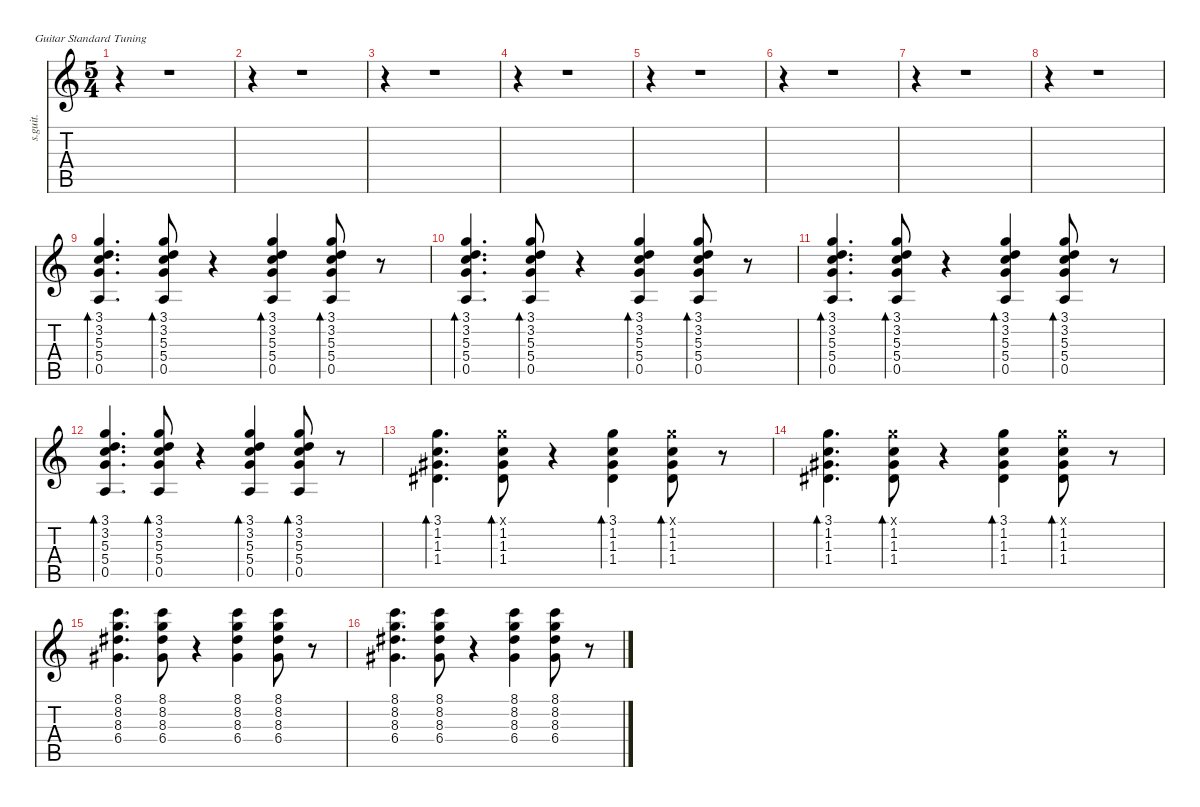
\defaultSystemsLayout 4
\hideDynamics
\bracketExtendMode nobrackets
\track ("Guthrie Govan" "s.guit.") {instrument distortionguitar}
\staff {score tabs}
\tuning (E4 B3 G3 D3 A2 E2)
\ts (5 4)
\tempo (152 hide)
\clef g2
\ks c
r.4{dy f} r.1 |
r.4 r.1 |
r.4 r.1 |
r.4 r.1 |
r.4 r.1 |
r.4 r.1 |
r.4 r.1 |
r.4 r.1 |
(3.1 3.2 5.3 5.4 0.5).4{d bd 30} (3.1 3.2 5.3 5.4 0.5).8{bd 30} r.4 (3.1 3.2 5.3 5.4 0.5).4{bd 30} (3.1 3.2 5.3 5.4 0.5).8{bd 30} r.8 |
(3.1 3.2 5.3 5.4 0.5).4{d bd 30} (3.1 3.2 5.3 5.4 0.5).8{bd 30} r.4 (3.1 3.2 5.3 5.4 0.5).4{bd 30} (3.1 3.2 5.3 5.4 0.5).8{bd 30} r.8 |
(3.1 3.2 5.3 5.4 0.5).4{d bd 30} (3.1 3.2 5.3 5.4 0.5).8{bd 30} r.4 (3.1 3.2 5.3 5.4 0.5).4{bd 30} (3.1 3.2 5.3 5.4 0.5).8{bd 30} r.8 |
(3.1 3.2 5.3 5.4 0.5).4{d bd 30} (3.1 3.2 5.3 5.4 0.5).8{bd 30} r.4 (3.1 3.2 5.3 5.4 0.5).4{bd 30} (3.1 3.2 5.3 5.4 0.5).8{bd 30} r.8 |
(3.1 1.2 1.3{acc #} 1.4{acc #}).4{d bd 30} (3.1{x} 1.2 1.3{acc #} 1.4{acc #}).8{bd 30} r.4 (3.1 1.2 1.3{acc #} 1.4{acc #}).4{bd 30} (3.1{x} 1.2 1.3{acc #} 1.4{acc #}).8{bd 30} r.8 |
(3.1 1.2 1.3{acc #} 1.4{acc #}).4{d bd 30} (3.1{x} 1.2 1.3{acc #} 1.4{acc #}).8{bd 30} r.4 (3.1 1.2 1.3{acc #} 1.4{acc #}).4{bd 30} (3.1{x} 1.2 1.3{acc #} 1.4{acc #}).8{bd 30} r.8 |
(8.1 8.2 8.3{acc #} 6.4{acc #}).4{d} (8.1 8.2 8.3{acc #} 6.4{acc #}).8 r.4 (8.1 8.2 8.3{acc #} 6.4{acc #}).4 (8.1 8.2 8.3{acc #} 6.4{acc #}).8 r.8 |
(8.1 8.2 8.3{acc #} 6.4{acc #}).4{d} (8.1 8.2 8.3{acc #} 6.4{acc #}).8 r.4 (8.1 8.2 8.3{acc #} 6.4{acc #}).4 (8.1 8.2 8.3{acc #} 6.4{acc #}).8 r.8
